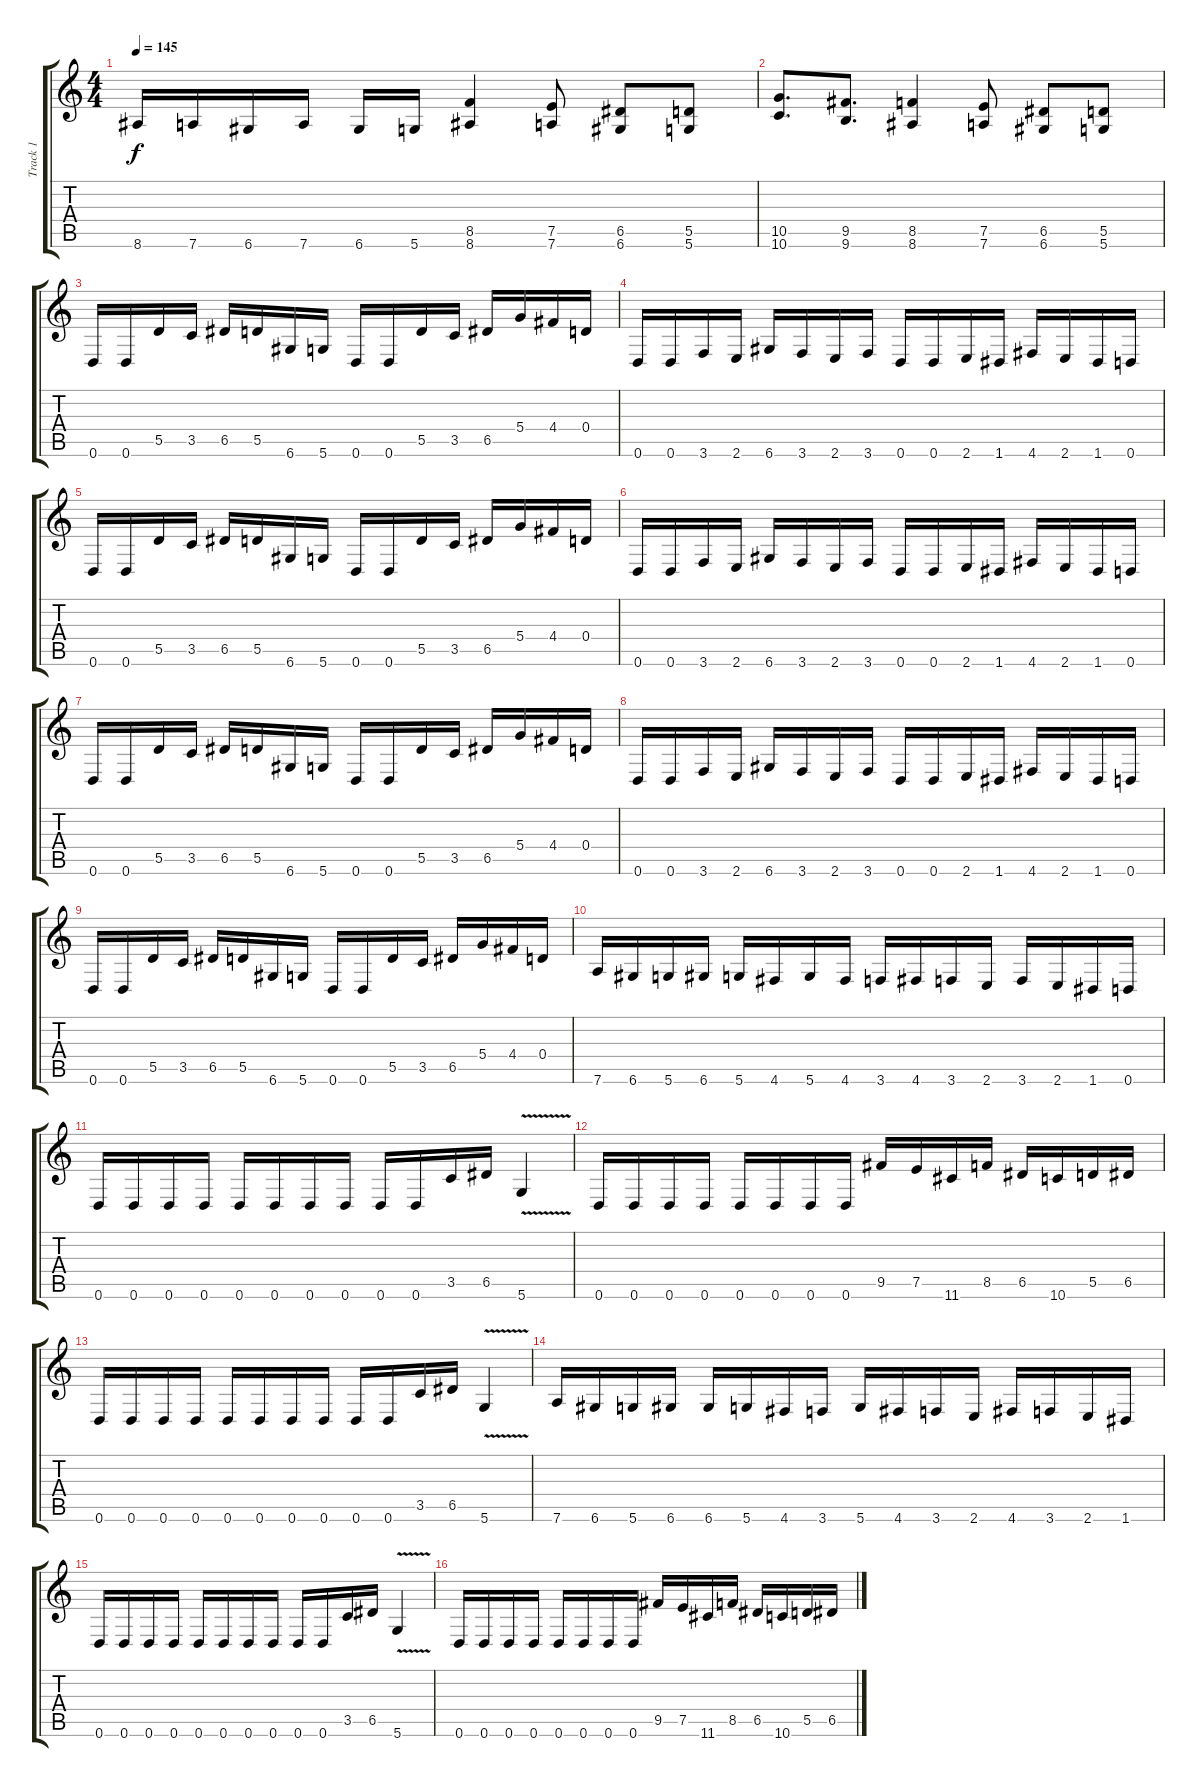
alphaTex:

\track ("Track 1" "Track 1") {instrument distortionguitar}
\staff {score tabs}
\tuning (E4 B3 G3 D3 A2 D2) {hide}
\ts (4 4)
\tempo 145
\clef g2
\ks c
8.6.16{dy f} 7.6.16 6.6.16 7.6.16 6.6.16 5.6.16 (8.5 8.6).4 (7.5 7.6).8 (6.5 6.6).8 (5.5 5.6).8 |
(10.5 10.6).8{d} (9.5 9.6).8{d} (8.5 8.6).4 (7.5 7.6).8 (6.5 6.6).8 (5.5 5.6).8 |
0.6.16 0.6.16 5.5.16 3.5.16 6.5.16 5.5.16 6.6.16 5.6.16 0.6.16 0.6.16 5.5.16 3.5.16 6.5.16 5.4.16 4.4.16 0.4.16 |
0.6.16 0.6.16 3.6.16 2.6.16 6.6.16 3.6.16 2.6.16 3.6.16 0.6.16 0.6.16 2.6.16 1.6.16 4.6.16 2.6.16 1.6.16 0.6.16 |
0.6.16 0.6.16 5.5.16 3.5.16 6.5.16 5.5.16 6.6.16 5.6.16 0.6.16 0.6.16 5.5.16 3.5.16 6.5.16 5.4.16 4.4.16 0.4.16 |
0.6.16 0.6.16 3.6.16 2.6.16 6.6.16 3.6.16 2.6.16 3.6.16 0.6.16 0.6.16 2.6.16 1.6.16 4.6.16 2.6.16 1.6.16 0.6.16 |
0.6.16 0.6.16 5.5.16 3.5.16 6.5.16 5.5.16 6.6.16 5.6.16 0.6.16 0.6.16 5.5.16 3.5.16 6.5.16 5.4.16 4.4.16 0.4.16 |
0.6.16 0.6.16 3.6.16 2.6.16 6.6.16 3.6.16 2.6.16 3.6.16 0.6.16 0.6.16 2.6.16 1.6.16 4.6.16 2.6.16 1.6.16 0.6.16 |
0.6.16 0.6.16 5.5.16 3.5.16 6.5.16 5.5.16 6.6.16 5.6.16 0.6.16 0.6.16 5.5.16 3.5.16 6.5.16 5.4.16 4.4.16 0.4.16 |
7.6.16 6.6.16 5.6.16 6.6.16 5.6.16 4.6.16 5.6.16 4.6.16 3.6.16 4.6.16 3.6.16 2.6.16 3.6.16 2.6.16 1.6.16 0.6.16 |
0.6.16 0.6.16 0.6.16 0.6.16 0.6.16 0.6.16 0.6.16 0.6.16 0.6.16 0.6.16 3.5.16 6.5.16 5.6{v}.4 |
0.6.16 0.6.16 0.6.16 0.6.16 0.6.16 0.6.16 0.6.16 0.6.16 9.5.16 7.5.16 11.6.16 8.5.16 6.5.16 10.6.16 5.5.16 6.5.16 |
0.6.16 0.6.16 0.6.16 0.6.16 0.6.16 0.6.16 0.6.16 0.6.16 0.6.16 0.6.16 3.5.16 6.5.16 5.6{v}.4 |
7.6.16 6.6.16 5.6.16 6.6.16 6.6.16 5.6.16 4.6.16 3.6.16 5.6.16 4.6.16 3.6.16 2.6.16 4.6.16 3.6.16 2.6.16 1.6.16 |
0.6.16 0.6.16 0.6.16 0.6.16 0.6.16 0.6.16 0.6.16 0.6.16 0.6.16 0.6.16 3.5.16 6.5.16 5.6{v}.4 |
0.6.16 0.6.16 0.6.16 0.6.16 0.6.16 0.6.16 0.6.16 0.6.16 9.5.16 7.5.16 11.6.16 8.5.16 6.5.16 10.6.16 5.5.16 6.5.16
